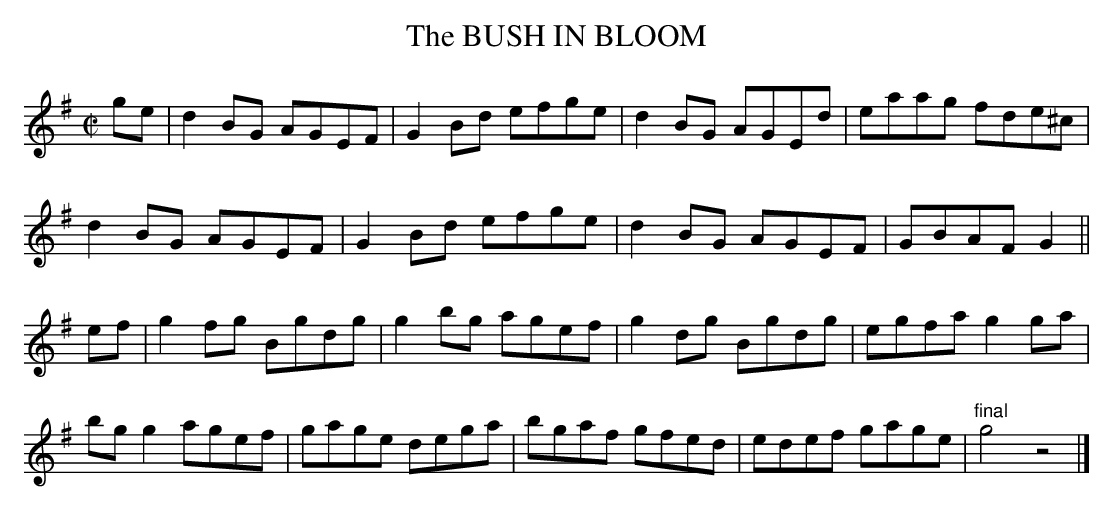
X:1
T:BUSH IN BLOOM, The
M:C|
L:1/8
K:G
ge|d2BG AGEF|G2Bd efge|d2BG AGEd|eaag fde^c|
d2BG AGEF|G2Bd efge|d2BG AGEF|GBAF G2||
ef|g2fg Bgdg|g2bg agef|g2dg Bgdg|egfa g2ga|
bgg2 agef|gage dega|bgaf gfed|edef gage|"final"g4z4|]
